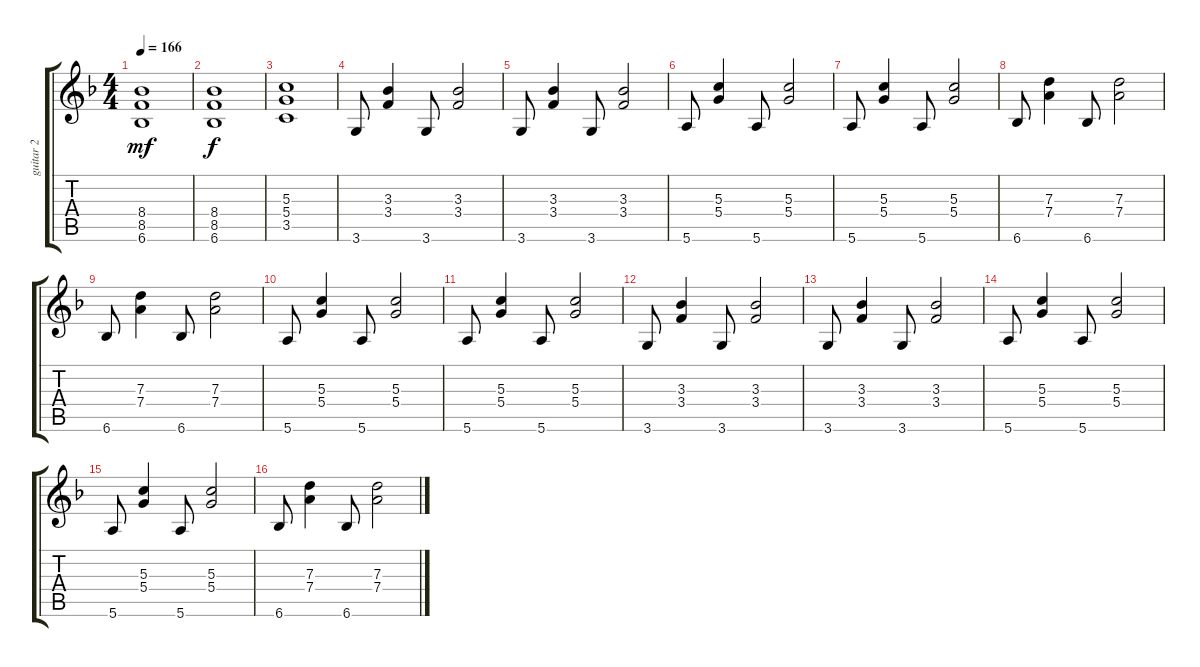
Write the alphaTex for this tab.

\track ("guitar 2" "guitar 2") {instrument overdrivenguitar}
\staff {score tabs}
\tuning (E4 B3 G3 D3 A2 E2) {hide}
\ts (4 4)
\tempo 166
\clef g2
\ks dminor
(8.4 8.5 6.6).1{dy mf} |
(8.4 8.5 6.6).1{dy f} |
(5.3 5.4 3.5).1 |
3.6.8 (3.3 3.4).4 3.6.8 (3.3 3.4).2 |
3.6.8 (3.3 3.4).4 3.6.8 (3.3 3.4).2 |
5.6.8 (5.3 5.4).4 5.6.8 (5.3 5.4).2 |
5.6.8 (5.3 5.4).4 5.6.8 (5.3 5.4).2 |
6.6.8 (7.3 7.4).4 6.6.8 (7.3 7.4).2 |
6.6.8 (7.3 7.4).4 6.6.8 (7.3 7.4).2 |
5.6.8 (5.3 5.4).4 5.6.8 (5.3 5.4).2 |
5.6.8 (5.3 5.4).4 5.6.8 (5.3 5.4).2 |
3.6.8 (3.3 3.4).4 3.6.8 (3.3 3.4).2 |
3.6.8 (3.3 3.4).4 3.6.8 (3.3 3.4).2 |
5.6.8 (5.3 5.4).4 5.6.8 (5.3 5.4).2 |
5.6.8 (5.3 5.4).4 5.6.8 (5.3 5.4).2 |
6.6.8 (7.3 7.4).4 6.6.8 (7.3 7.4).2
